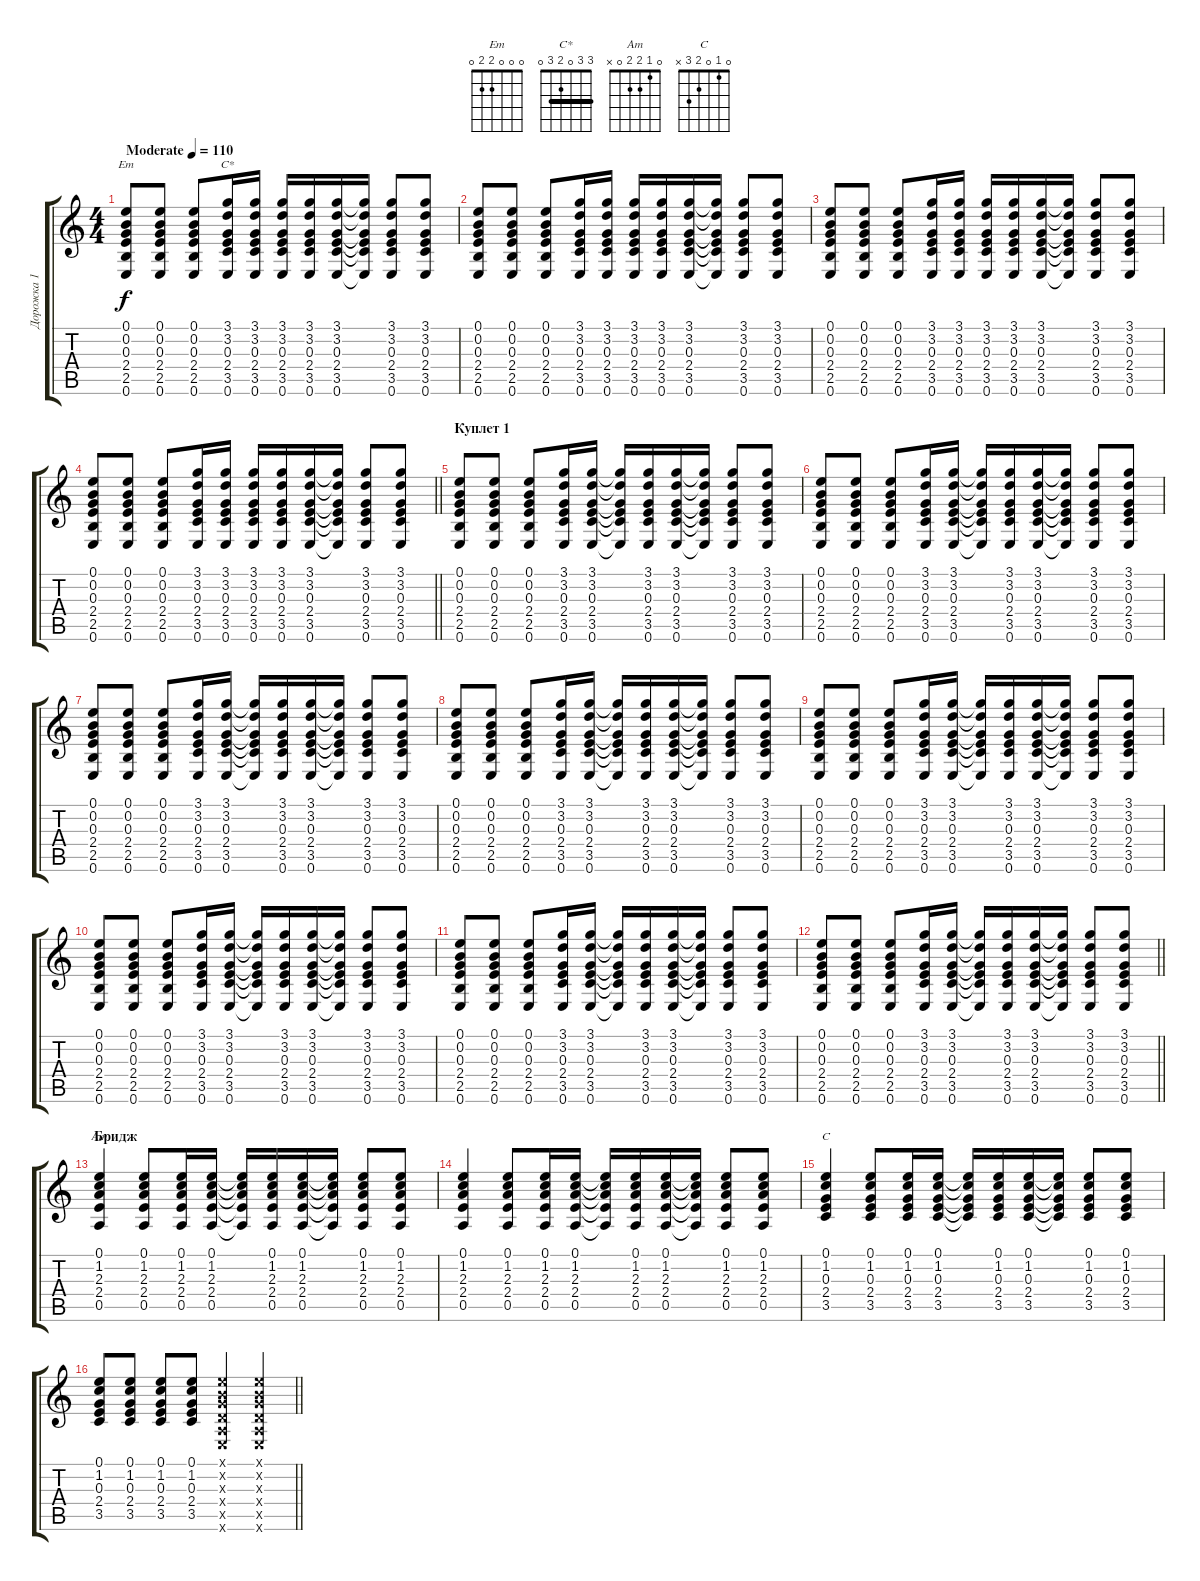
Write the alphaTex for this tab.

\track ("Дорожка 1" "Дорожка 1") {instrument acousticguitarsteel}
\staff {score tabs}
\tuning (E4 B3 G3 D3 A2 E2) {hide}
\chord ("Em" 0 0 0 2 2 0)
\chord ("С*" 3 3 0 2 3 0) {barre 3}
\chord ("Am" 0 1 2 2 0 x)
\chord ("C" 0 1 0 2 3 x)
\ts (4 4)
\tempo (110 "Moderate")
\clef g2
\ks c
(0.1 0.2 0.3 2.4 2.5 0.6).8{ch "Em" dy f instrument acousticguitarsteel} (0.1 0.2 0.3 2.4 2.5 0.6).8 (0.1 0.2 0.3 2.4 2.5 0.6).8 (3.1 3.2 0.3 2.4 3.5 0.6).16{ch "С*"} (3.1 3.2 0.3 2.4 3.5 0.6).16 (3.1 3.2 0.3 2.4 3.5 0.6).16 (3.1 3.2 0.3 2.4 3.5 0.6).16 (3.1 3.2 0.3 2.4 3.5 0.6).16 (3.1{t} 3.2{t} 0.3{t} 2.4{t} 3.5{t} 0.6{t}).16 (3.1 3.2 0.3 2.4 3.5 0.6).8 (3.1 3.2 0.3 2.4 3.5 0.6).8 |
(0.1 0.2 0.3 2.4 2.5 0.6).8 (0.1 0.2 0.3 2.4 2.5 0.6).8 (0.1 0.2 0.3 2.4 2.5 0.6).8 (3.1 3.2 0.3 2.4 3.5 0.6).16 (3.1 3.2 0.3 2.4 3.5 0.6).16 (3.1 3.2 0.3 2.4 3.5 0.6).16 (3.1 3.2 0.3 2.4 3.5 0.6).16 (3.1 3.2 0.3 2.4 3.5 0.6).16 (3.1{t} 3.2{t} 0.3{t} 2.4{t} 3.5{t} 0.6{t}).16 (3.1 3.2 0.3 2.4 3.5 0.6).8 (3.1 3.2 0.3 2.4 3.5 0.6).8 |
(0.1 0.2 0.3 2.4 2.5 0.6).8 (0.1 0.2 0.3 2.4 2.5 0.6).8 (0.1 0.2 0.3 2.4 2.5 0.6).8 (3.1 3.2 0.3 2.4 3.5 0.6).16 (3.1 3.2 0.3 2.4 3.5 0.6).16 (3.1 3.2 0.3 2.4 3.5 0.6).16 (3.1 3.2 0.3 2.4 3.5 0.6).16 (3.1 3.2 0.3 2.4 3.5 0.6).16 (3.1{t} 3.2{t} 0.3{t} 2.4{t} 3.5{t} 0.6{t}).16 (3.1 3.2 0.3 2.4 3.5 0.6).8 (3.1 3.2 0.3 2.4 3.5 0.6).8 |
\barLineRight lightlight
(0.1 0.2 0.3 2.4 2.5 0.6).8 (0.1 0.2 0.3 2.4 2.5 0.6).8 (0.1 0.2 0.3 2.4 2.5 0.6).8 (3.1 3.2 0.3 2.4 3.5 0.6).16 (3.1 3.2 0.3 2.4 3.5 0.6).16 (3.1 3.2 0.3 2.4 3.5 0.6).16 (3.1 3.2 0.3 2.4 3.5 0.6).16 (3.1 3.2 0.3 2.4 3.5 0.6).16 (3.1{t} 3.2{t} 0.3{t} 2.4{t} 3.5{t} 0.6{t}).16 (3.1 3.2 0.3 2.4 3.5 0.6).8 (3.1 3.2 0.3 2.4 3.5 0.6).8 |
\section ("" "Куплет 1")
(0.1 0.2 0.3 2.4 2.5 0.6).8 (0.1 0.2 0.3 2.4 2.5 0.6).8 (0.1 0.2 0.3 2.4 2.5 0.6).8 (3.1 3.2 0.3 2.4 3.5 0.6).16 (3.1 3.2 0.3 2.4 3.5 0.6).16 (3.1{t} 3.2{t} 0.3{t} 2.4{t} 3.5{t} 0.6{t}).16 (3.1 3.2 0.3 2.4 3.5 0.6).16 (3.1 3.2 0.3 2.4 3.5 0.6).16 (3.1{t} 3.2{t} 0.3{t} 2.4{t} 3.5{t} 0.6{t}).16 (3.1 3.2 0.3 2.4 3.5 0.6).8 (3.1 3.2 0.3 2.4 3.5 0.6).8 |
(0.1 0.2 0.3 2.4 2.5 0.6).8 (0.1 0.2 0.3 2.4 2.5 0.6).8 (0.1 0.2 0.3 2.4 2.5 0.6).8 (3.1 3.2 0.3 2.4 3.5 0.6).16 (3.1 3.2 0.3 2.4 3.5 0.6).16 (3.1{t} 3.2{t} 0.3{t} 2.4{t} 3.5{t} 0.6{t}).16 (3.1 3.2 0.3 2.4 3.5 0.6).16 (3.1 3.2 0.3 2.4 3.5 0.6).16 (3.1{t} 3.2{t} 0.3{t} 2.4{t} 3.5{t} 0.6{t}).16 (3.1 3.2 0.3 2.4 3.5 0.6).8 (3.1 3.2 0.3 2.4 3.5 0.6).8 |
(0.1 0.2 0.3 2.4 2.5 0.6).8 (0.1 0.2 0.3 2.4 2.5 0.6).8 (0.1 0.2 0.3 2.4 2.5 0.6).8 (3.1 3.2 0.3 2.4 3.5 0.6).16 (3.1 3.2 0.3 2.4 3.5 0.6).16 (3.1{t} 3.2{t} 0.3{t} 2.4{t} 3.5{t} 0.6{t}).16 (3.1 3.2 0.3 2.4 3.5 0.6).16 (3.1 3.2 0.3 2.4 3.5 0.6).16 (3.1{t} 3.2{t} 0.3{t} 2.4{t} 3.5{t} 0.6{t}).16 (3.1 3.2 0.3 2.4 3.5 0.6).8 (3.1 3.2 0.3 2.4 3.5 0.6).8 |
(0.1 0.2 0.3 2.4 2.5 0.6).8 (0.1 0.2 0.3 2.4 2.5 0.6).8 (0.1 0.2 0.3 2.4 2.5 0.6).8 (3.1 3.2 0.3 2.4 3.5 0.6).16 (3.1 3.2 0.3 2.4 3.5 0.6).16 (3.1{t} 3.2{t} 0.3{t} 2.4{t} 3.5{t} 0.6{t}).16 (3.1 3.2 0.3 2.4 3.5 0.6).16 (3.1 3.2 0.3 2.4 3.5 0.6).16 (3.1{t} 3.2{t} 0.3{t} 2.4{t} 3.5{t} 0.6{t}).16 (3.1 3.2 0.3 2.4 3.5 0.6).8 (3.1 3.2 0.3 2.4 3.5 0.6).8 |
(0.1 0.2 0.3 2.4 2.5 0.6).8 (0.1 0.2 0.3 2.4 2.5 0.6).8 (0.1 0.2 0.3 2.4 2.5 0.6).8 (3.1 3.2 0.3 2.4 3.5 0.6).16 (3.1 3.2 0.3 2.4 3.5 0.6).16 (3.1{t} 3.2{t} 0.3{t} 2.4{t} 3.5{t} 0.6{t}).16 (3.1 3.2 0.3 2.4 3.5 0.6).16 (3.1 3.2 0.3 2.4 3.5 0.6).16 (3.1{t} 3.2{t} 0.3{t} 2.4{t} 3.5{t} 0.6{t}).16 (3.1 3.2 0.3 2.4 3.5 0.6).8 (3.1 3.2 0.3 2.4 3.5 0.6).8 |
(0.1 0.2 0.3 2.4 2.5 0.6).8 (0.1 0.2 0.3 2.4 2.5 0.6).8 (0.1 0.2 0.3 2.4 2.5 0.6).8 (3.1 3.2 0.3 2.4 3.5 0.6).16 (3.1 3.2 0.3 2.4 3.5 0.6).16 (3.1{t} 3.2{t} 0.3{t} 2.4{t} 3.5{t} 0.6{t}).16 (3.1 3.2 0.3 2.4 3.5 0.6).16 (3.1 3.2 0.3 2.4 3.5 0.6).16 (3.1{t} 3.2{t} 0.3{t} 2.4{t} 3.5{t} 0.6{t}).16 (3.1 3.2 0.3 2.4 3.5 0.6).8 (3.1 3.2 0.3 2.4 3.5 0.6).8 |
(0.1 0.2 0.3 2.4 2.5 0.6).8 (0.1 0.2 0.3 2.4 2.5 0.6).8 (0.1 0.2 0.3 2.4 2.5 0.6).8 (3.1 3.2 0.3 2.4 3.5 0.6).16 (3.1 3.2 0.3 2.4 3.5 0.6).16 (3.1{t} 3.2{t} 0.3{t} 2.4{t} 3.5{t} 0.6{t}).16 (3.1 3.2 0.3 2.4 3.5 0.6).16 (3.1 3.2 0.3 2.4 3.5 0.6).16 (3.1{t} 3.2{t} 0.3{t} 2.4{t} 3.5{t} 0.6{t}).16 (3.1 3.2 0.3 2.4 3.5 0.6).8 (3.1 3.2 0.3 2.4 3.5 0.6).8 |
\barLineRight lightlight
(0.1 0.2 0.3 2.4 2.5 0.6).8 (0.1 0.2 0.3 2.4 2.5 0.6).8 (0.1 0.2 0.3 2.4 2.5 0.6).8 (3.1 3.2 0.3 2.4 3.5 0.6).16 (3.1 3.2 0.3 2.4 3.5 0.6).16 (3.1{t} 3.2{t} 0.3{t} 2.4{t} 3.5{t} 0.6{t}).16 (3.1 3.2 0.3 2.4 3.5 0.6).16 (3.1 3.2 0.3 2.4 3.5 0.6).16 (3.1{t} 3.2{t} 0.3{t} 2.4{t} 3.5{t} 0.6{t}).16 (3.1 3.2 0.3 2.4 3.5 0.6).8 (3.1 3.2 0.3 2.4 3.5 0.6).8 |
\section ("" "Бридж")
(0.1 1.2 2.3 2.4 0.5).4{ch "Am"} (0.1 1.2 2.3 2.4 0.5).8 (0.1 1.2 2.3 2.4 0.5).16 (0.1 1.2 2.3 2.4 0.5).16 (0.1{t} 1.2{t} 2.3{t} 2.4{t} 0.5{t}).16 (0.1 1.2 2.3 2.4 0.5).16 (0.1 1.2 2.3 2.4 0.5).16 (0.1{t} 1.2{t} 2.3{t} 2.4{t} 0.5{t}).16 (0.1 1.2 2.3 2.4 0.5).8 (0.1 1.2 2.3 2.4 0.5).8 |
(0.1 1.2 2.3 2.4 0.5).4 (0.1 1.2 2.3 2.4 0.5).8 (0.1 1.2 2.3 2.4 0.5).16 (0.1 1.2 2.3 2.4 0.5).16 (0.1{t} 1.2{t} 2.3{t} 2.4{t} 0.5{t}).16 (0.1 1.2 2.3 2.4 0.5).16 (0.1 1.2 2.3 2.4 0.5).16 (0.1{t} 1.2{t} 2.3{t} 2.4{t} 0.5{t}).16 (0.1 1.2 2.3 2.4 0.5).8 (0.1 1.2 2.3 2.4 0.5).8 |
(0.1 1.2 0.3 2.4 3.5).4{ch "C"} (0.1 1.2 0.3 2.4 3.5).8 (0.1 1.2 0.3 2.4 3.5).16 (0.1 1.2 0.3 2.4 3.5).16 (0.1{t} 1.2{t} 0.3{t} 2.4{t} 3.5{t}).16 (0.1 1.2 0.3 2.4 3.5).16 (0.1 1.2 0.3 2.4 3.5).16 (0.1{t} 1.2{t} 0.3{t} 2.4{t} 3.5{t}).16 (0.1 1.2 0.3 2.4 3.5).8 (0.1 1.2 0.3 2.4 3.5).8 |
\barLineRight lightlight
(0.1 1.2 0.3 2.4 3.5).8 (0.1 1.2 0.3 2.4 3.5).8 (0.1 1.2 0.3 2.4 3.5).8 (0.1 1.2 0.3 2.4 3.5).8 (0.1{x} 0.2{x} 0.3{x} 0.4{x} 0.5{x} 0.6{x}).4 (0.1{x} 0.2{x} 0.3{x} 0.4{x} 0.5{x} 0.6{x}).4
